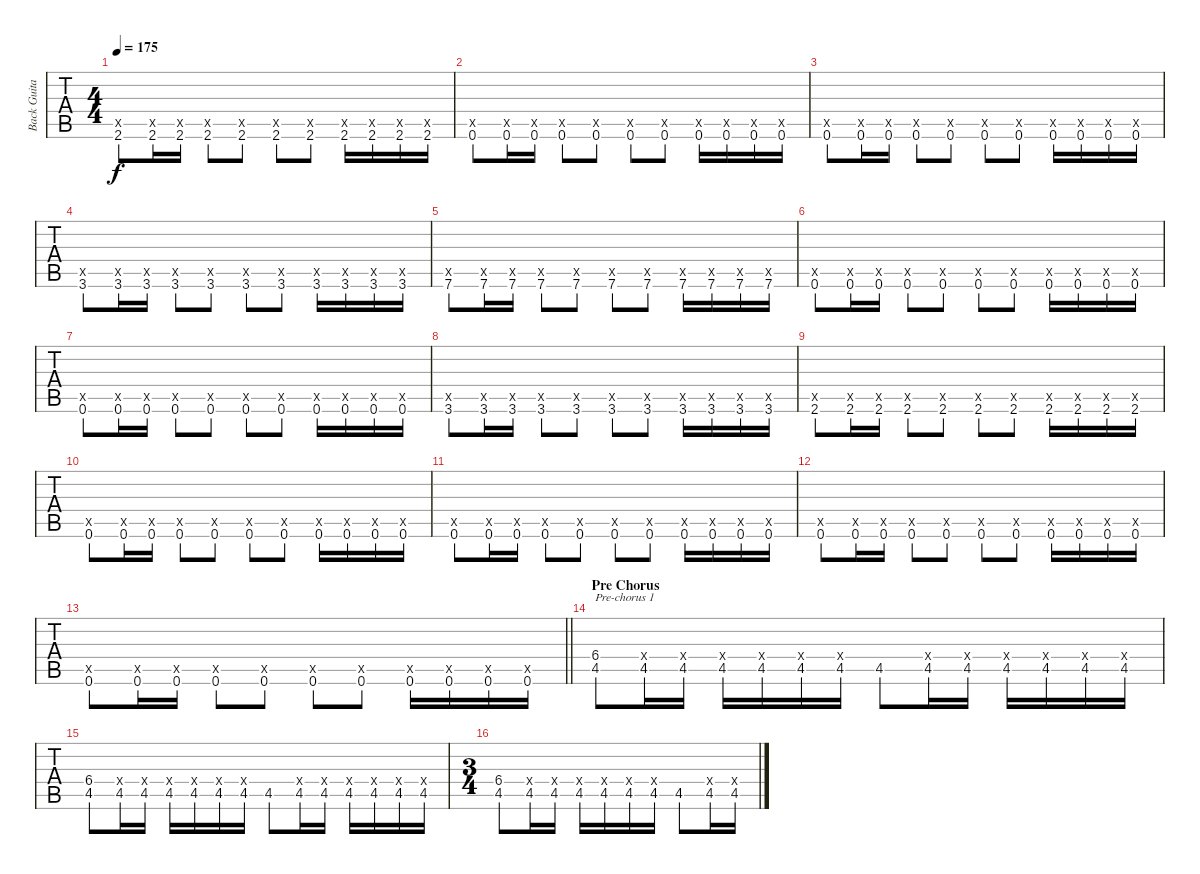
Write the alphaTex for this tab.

\track ("Back Guitar" "Back Guita") {instrument distortionguitar}
\staff {tabs}
\tuning (E4 B3 G3 D3 A2 E2) {hide}
\ts (4 4)
\tempo 175
\clef g2
\ks c
(0.5{x} 2.6).8{dy f} (0.5{x} 2.6).16 (0.5{x} 2.6).16 (0.5{x} 2.6).8 (0.5{x} 2.6).8 (0.5{x} 2.6).8 (0.5{x} 2.6).8 (0.5{x} 2.6).16 (0.5{x} 2.6).16 (0.5{x} 2.6).16 (0.5{x} 2.6).16 |
(0.5{x} 0.6).8 (0.5{x} 0.6).16 (0.5{x} 0.6).16 (0.5{x} 0.6).8 (0.5{x} 0.6).8 (0.5{x} 0.6).8 (0.5{x} 0.6).8 (0.5{x} 0.6).16 (0.5{x} 0.6).16 (0.5{x} 0.6).16 (0.5{x} 0.6).16 |
(0.5{x} 0.6).8 (0.5{x} 0.6).16 (0.5{x} 0.6).16 (0.5{x} 0.6).8 (0.5{x} 0.6).8 (0.5{x} 0.6).8 (0.5{x} 0.6).8 (0.5{x} 0.6).16 (0.5{x} 0.6).16 (0.5{x} 0.6).16 (0.5{x} 0.6).16 |
(0.5{x} 3.6).8 (0.5{x} 3.6).16 (0.5{x} 3.6).16 (0.5{x} 3.6).8 (0.5{x} 3.6).8 (0.5{x} 3.6).8 (0.5{x} 3.6).8 (0.5{x} 3.6).16 (0.5{x} 3.6).16 (0.5{x} 3.6).16 (0.5{x} 3.6).16 |
(0.5{x} 7.6).8 (0.5{x} 7.6).16 (0.5{x} 7.6).16 (0.5{x} 7.6).8 (0.5{x} 7.6).8 (0.5{x} 7.6).8 (0.5{x} 7.6).8 (0.5{x} 7.6).16 (0.5{x} 7.6).16 (0.5{x} 7.6).16 (0.5{x} 7.6).16 |
(0.5{x} 0.6).8 (0.5{x} 0.6).16 (0.5{x} 0.6).16 (0.5{x} 0.6).8 (0.5{x} 0.6).8 (0.5{x} 0.6).8 (0.5{x} 0.6).8 (0.5{x} 0.6).16 (0.5{x} 0.6).16 (0.5{x} 0.6).16 (0.5{x} 0.6).16 |
(0.5{x} 0.6).8 (0.5{x} 0.6).16 (0.5{x} 0.6).16 (0.5{x} 0.6).8 (0.5{x} 0.6).8 (0.5{x} 0.6).8 (0.5{x} 0.6).8 (0.5{x} 0.6).16 (0.5{x} 0.6).16 (0.5{x} 0.6).16 (0.5{x} 0.6).16 |
(0.5{x} 3.6).8 (0.5{x} 3.6).16 (0.5{x} 3.6).16 (0.5{x} 3.6).8 (0.5{x} 3.6).8 (0.5{x} 3.6).8 (0.5{x} 3.6).8 (0.5{x} 3.6).16 (0.5{x} 3.6).16 (0.5{x} 3.6).16 (0.5{x} 3.6).16 |
(0.5{x} 2.6).8 (0.5{x} 2.6).16 (0.5{x} 2.6).16 (0.5{x} 2.6).8 (0.5{x} 2.6).8 (0.5{x} 2.6).8 (0.5{x} 2.6).8 (0.5{x} 2.6).16 (0.5{x} 2.6).16 (0.5{x} 2.6).16 (0.5{x} 2.6).16 |
(0.5{x} 0.6).8 (0.5{x} 0.6).16 (0.5{x} 0.6).16 (0.5{x} 0.6).8 (0.5{x} 0.6).8 (0.5{x} 0.6).8 (0.5{x} 0.6).8 (0.5{x} 0.6).16 (0.5{x} 0.6).16 (0.5{x} 0.6).16 (0.5{x} 0.6).16 |
(0.5{x} 0.6).8 (0.5{x} 0.6).16 (0.5{x} 0.6).16 (0.5{x} 0.6).8 (0.5{x} 0.6).8 (0.5{x} 0.6).8 (0.5{x} 0.6).8 (0.5{x} 0.6).16 (0.5{x} 0.6).16 (0.5{x} 0.6).16 (0.5{x} 0.6).16 |
(0.5{x} 0.6).8 (0.5{x} 0.6).16 (0.5{x} 0.6).16 (0.5{x} 0.6).8 (0.5{x} 0.6).8 (0.5{x} 0.6).8 (0.5{x} 0.6).8 (0.5{x} 0.6).16 (0.5{x} 0.6).16 (0.5{x} 0.6).16 (0.5{x} 0.6).16 |
\barLineRight lightlight
(0.5{x} 0.6).8 (0.5{x} 0.6).16 (0.5{x} 0.6).16 (0.5{x} 0.6).8 (0.5{x} 0.6).8 (0.5{x} 0.6).8 (0.5{x} 0.6).8 (0.5{x} 0.6).16 (0.5{x} 0.6).16 (0.5{x} 0.6).16 (0.5{x} 0.6).16 |
\section ("" "Pre Chorus")
(6.4 4.5).8{txt "Pre-chorus 1"} (0.4{x} 4.5).16 (0.4{x} 4.5).16 (0.4{x} 4.5).16 (0.4{x} 4.5).16 (0.4{x} 4.5).16 (0.4{x} 4.5).16 4.5.8 (0.4{x} 4.5).16 (0.4{x} 4.5).16 (0.4{x} 4.5).16 (0.4{x} 4.5).16 (0.4{x} 4.5).16 (0.4{x} 4.5).16 |
(6.4 4.5).8 (0.4{x} 4.5).16 (0.4{x} 4.5).16 (0.4{x} 4.5).16 (0.4{x} 4.5).16 (0.4{x} 4.5).16 (0.4{x} 4.5).16 4.5.8 (0.4{x} 4.5).16 (0.4{x} 4.5).16 (0.4{x} 4.5).16 (0.4{x} 4.5).16 (0.4{x} 4.5).16 (0.4{x} 4.5).16 |
\ts (3 4)
(6.4 4.5).8 (0.4{x} 4.5).16 (0.4{x} 4.5).16 (0.4{x} 4.5).16 (0.4{x} 4.5).16 (0.4{x} 4.5).16 (0.4{x} 4.5).16 4.5.8 (0.4{x} 4.5).16 (0.4{x} 4.5).16
